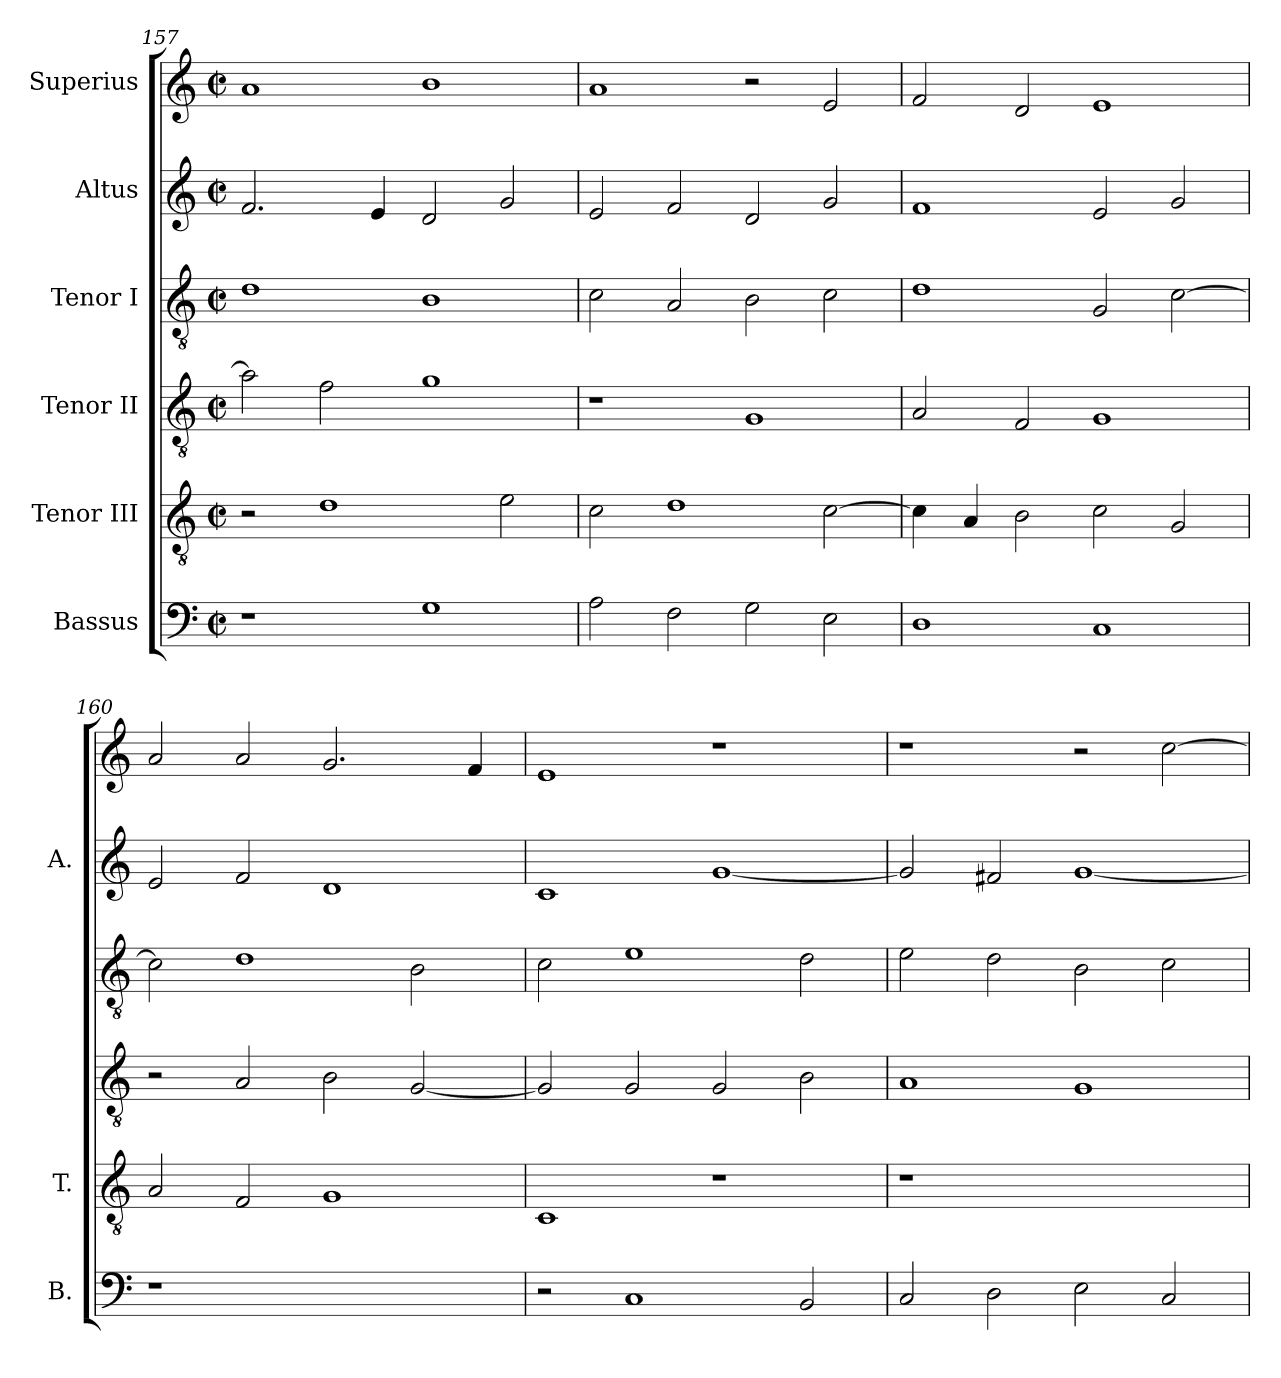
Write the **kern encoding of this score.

**kern	**kern	**kern	**kern	**kern	**kern
*part6	*part5	*part4	*part3	*part2	*part1
*staff6	*staff5	*staff4	*staff3	*staff2	*staff1
*I"Bassus	*I"Tenor III	*I"Tenor II	*I"Tenor I	*I"Altus	*I"Superius
*I'B.	*I'T.	*	*	*I'A.	*
*clefF4	*clefGv2	*clefGv2	*clefGv2	*clefG2	*clefG2
*	*ITrd7c12	*ITrd7c12	*ITrd7c12	*	*
*k[]	*k[]	*k[]	*k[]	*k[]	*k[]
*C:	*C:	*C:	*C:	*C:	*C:
*M2/2	*M2/2	*M2/2	*M2/2	*M2/2	*M2/2
*met(c|)	*met(c|)	*met(c|)	*met(c|)	*met(c|)	*met(c|)
=157	=157	=157	=157	=157	=157
1r	2r	2Ai\]	1Di	2.fi/	1ai
.	1Di	2Fi\	.	.	.
.	.	.	.	4ei/	.
1Gi	.	1Gi	1BBi	2di/	1bi
.	2Ei\	.	.	2gi/	.
!!LO:LB:g=z
=158	=158	=158	=158	=158	=158
2Ai\	2Ci\	1r	2Ci\	2ei/	1ai
2Fi\	1Di	.	2AAi/	2fi/	.
2Gi\	.	1GGi	2BBi\	2di/	2r
2Ei\	[>2Ci\	.	2Ci\	2gi/	2ei/
=159	=159	=159	=159	=159	=159
1Di	4Ci\]	2AAi/	1Di	1fi	2fi/
.	4AAi/	.	.	.	.
.	2BBi\	2FFi/	.	.	2di/
1Ci	2Ci\	1GGi	2GGi/	2ei/	1ei
.	2GGi/	.	[>2Ci\	2gi/	.
=160	=160	=160	=160	=160	=160
!LO:N:vis=1	!	!	!	!	!
1r	2AAi/	2r	2Ci\]	2ei/	2ai/
.	2FFi/	2AAi/	1Di	2fi/	2ai/
1ryy	1GGi	2BBi\	.	1di	2.gi/
.	.	[<2GGi/	2BBi\	.	.
.	.	.	.	.	4fi/
=161	=161	=161	=161	=161	=161
2r	1CCi	2GGi/]	2Ci\	1ci	1ei
1Ci	.	2GGi/	1Ei	.	.
.	1r	2GGi/	.	[<1gi	1r
2BBi/	.	2BBi\	2Di\	.	.
=162	=162	=162	=162	=162	=162
!	!LO:N:vis=1	!	!	!	!
2Ci/	1r	1AAi	2Ei\	2gi/]	1r
2Di\	.	.	2Di\	2f#Xi/	.
2Ei\	1ryy	1GGi	2BBi\	[<1gi	2r
2Ci/	.	.	2Ci\	.	[>2cci\
=	=	=	=	=	=
*-	*-	*-	*-	*-	*-
